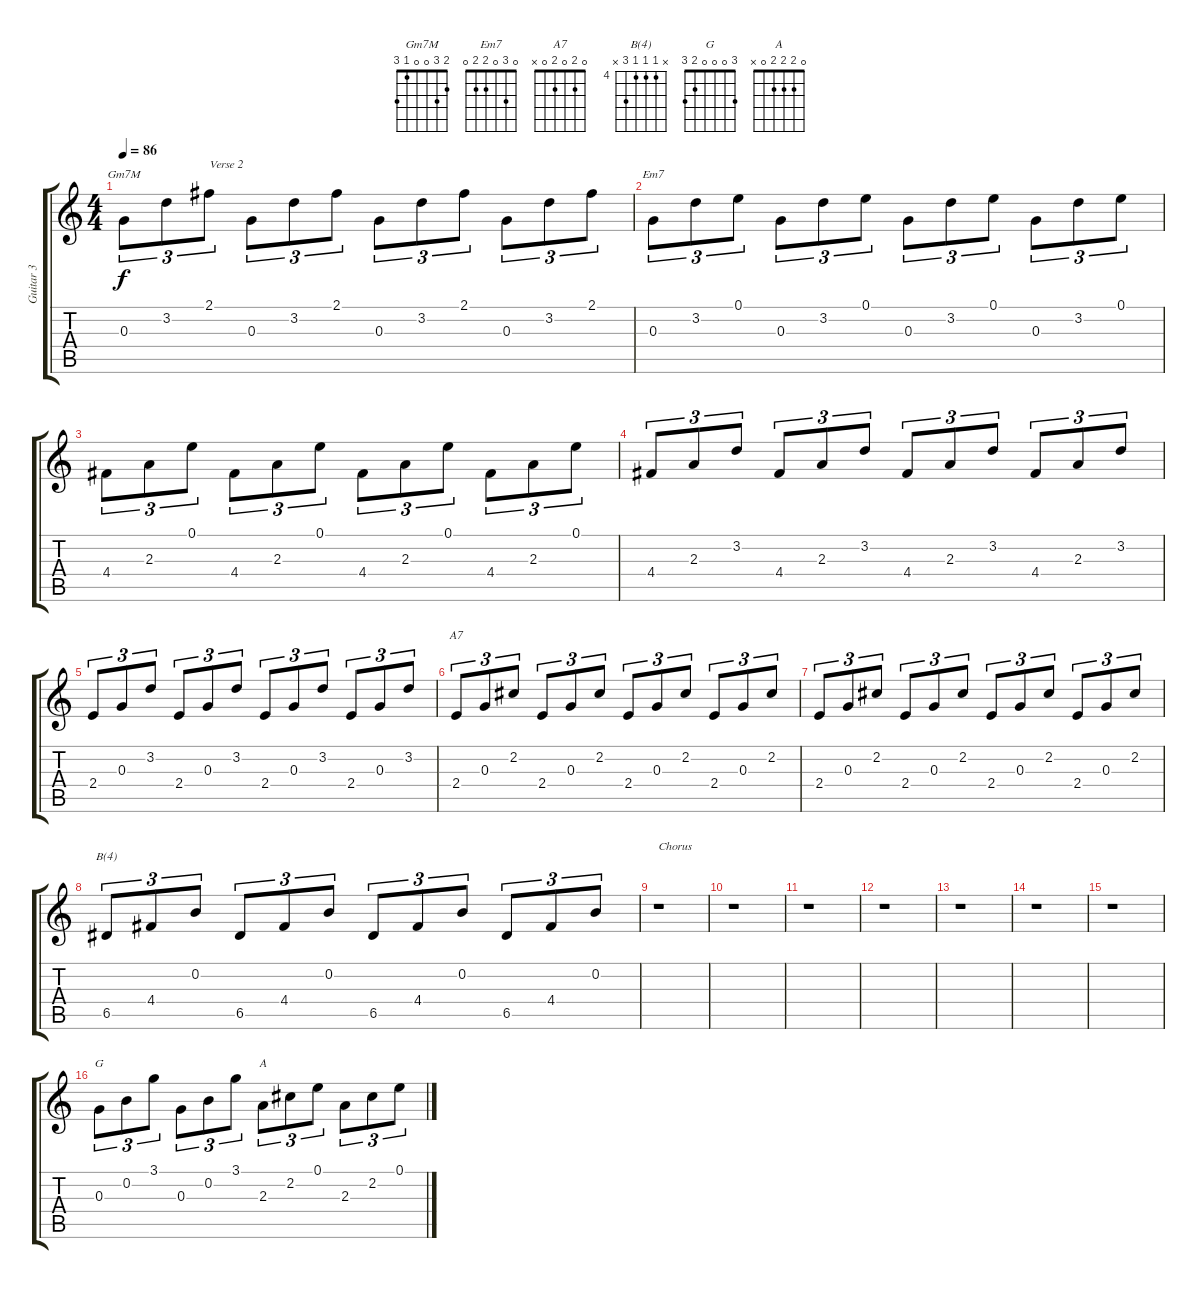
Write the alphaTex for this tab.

\track ("Guitar 3" "Guitar 3") {instrument acousticguitarsteel}
\staff {score tabs}
\tuning (E4 B3 G3 D3 A2 E2) {hide}
\chord ("Gm7M" 2 3 0 0 1 3)
\chord ("Em7" 0 3 0 2 2 0)
\chord ("A7" 0 2 0 2 0 x)
\chord ("B(4)" x 4 4 4 6 x) {firstfret 4}
\chord ("G" 3 0 0 0 2 3)
\chord ("A" 0 2 2 2 0 x)
\ts (4 4)
\tempo 86
\clef g2
\ks c
0.3.8{tu (3 2) ch "Gm7M" dy f} 3.2.8{tu (3 2)} 2.1.8{tu (3 2) txt "Verse 2"} 0.3.8{tu (3 2)} 3.2.8{tu (3 2)} 2.1.8{tu (3 2)} 0.3.8{tu (3 2)} 3.2.8{tu (3 2)} 2.1.8{tu (3 2)} 0.3.8{tu (3 2)} 3.2.8{tu (3 2)} 2.1.8{tu (3 2)} |
0.3.8{tu (3 2) ch "Em7"} 3.2.8{tu (3 2)} 0.1.8{tu (3 2)} 0.3.8{tu (3 2)} 3.2.8{tu (3 2)} 0.1.8{tu (3 2)} 0.3.8{tu (3 2)} 3.2.8{tu (3 2)} 0.1.8{tu (3 2)} 0.3.8{tu (3 2)} 3.2.8{tu (3 2)} 0.1.8{tu (3 2)} |
4.4.8{tu (3 2)} 2.3.8{tu (3 2)} 0.1.8{tu (3 2)} 4.4.8{tu (3 2)} 2.3.8{tu (3 2)} 0.1.8{tu (3 2)} 4.4.8{tu (3 2)} 2.3.8{tu (3 2)} 0.1.8{tu (3 2)} 4.4.8{tu (3 2)} 2.3.8{tu (3 2)} 0.1.8{tu (3 2)} |
4.4.8{tu (3 2)} 2.3.8{tu (3 2)} 3.2.8{tu (3 2)} 4.4.8{tu (3 2)} 2.3.8{tu (3 2)} 3.2.8{tu (3 2)} 4.4.8{tu (3 2)} 2.3.8{tu (3 2)} 3.2.8{tu (3 2)} 4.4.8{tu (3 2)} 2.3.8{tu (3 2)} 3.2.8{tu (3 2)} |
2.4.8{tu (3 2)} 0.3.8{tu (3 2)} 3.2.8{tu (3 2)} 2.4.8{tu (3 2)} 0.3.8{tu (3 2)} 3.2.8{tu (3 2)} 2.4.8{tu (3 2)} 0.3.8{tu (3 2)} 3.2.8{tu (3 2)} 2.4.8{tu (3 2)} 0.3.8{tu (3 2)} 3.2.8{tu (3 2)} |
2.4.8{tu (3 2) ch "A7"} 0.3.8{tu (3 2)} 2.2.8{tu (3 2)} 2.4.8{tu (3 2)} 0.3.8{tu (3 2)} 2.2.8{tu (3 2)} 2.4.8{tu (3 2)} 0.3.8{tu (3 2)} 2.2.8{tu (3 2)} 2.4.8{tu (3 2)} 0.3.8{tu (3 2)} 2.2.8{tu (3 2)} |
2.4.8{tu (3 2)} 0.3.8{tu (3 2)} 2.2.8{tu (3 2)} 2.4.8{tu (3 2)} 0.3.8{tu (3 2)} 2.2.8{tu (3 2)} 2.4.8{tu (3 2)} 0.3.8{tu (3 2)} 2.2.8{tu (3 2)} 2.4.8{tu (3 2)} 0.3.8{tu (3 2)} 2.2.8{tu (3 2)} |
6.5.8{tu (3 2) ch "B(4)"} 4.4.8{tu (3 2)} 0.2.8{tu (3 2)} 6.5.8{tu (3 2)} 4.4.8{tu (3 2)} 0.2.8{tu (3 2)} 6.5.8{tu (3 2)} 4.4.8{tu (3 2)} 0.2.8{tu (3 2)} 6.5.8{tu (3 2)} 4.4.8{tu (3 2)} 0.2.8{tu (3 2)} |
r.1{txt "Chorus"} |
r.1 |
r.1 |
r.1 |
r.1 |
r.1 |
r.1 |
0.3.8{tu (3 2) ch "G"} 0.2.8{tu (3 2)} 3.1.8{tu (3 2)} 0.3.8{tu (3 2)} 0.2.8{tu (3 2)} 3.1.8{tu (3 2)} 2.3.8{tu (3 2) ch "A"} 2.2.8{tu (3 2)} 0.1.8{tu (3 2)} 2.3.8{tu (3 2)} 2.2.8{tu (3 2)} 0.1.8{tu (3 2)}
